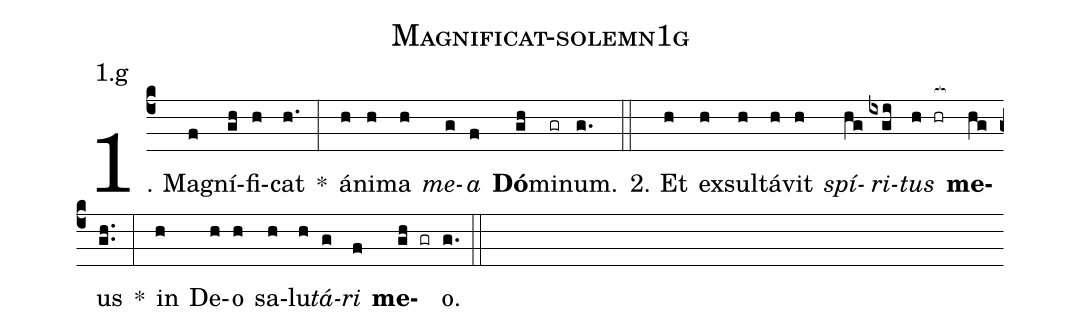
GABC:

name: Magnificat-solemn1g;
annotation: 1.g;
%%
(c4)1. Ma(f)gní(gh)fi(h)cat(h.) *(:) á(h)ni(h)ma(h) <i>me</i>(g)<i>a</i>(f) <b>Dó</b>(gh)mi(gr)num.(g.) (::)
2. Et(h) ex(h)sul(h)tá(h)vit(h) <i>spí</i>(hg)<i>ri</i>(ixgi)<i>tus</i>(h hr[ocb:1{]) <b>me</b>(hg[ocb:0}])us(gh..) *(:) in(h) De(h)o(h) sa(h)lu(h)<i>tá</i>(g)<i>ri</i>(f) <b>me</b>(gh gr)o.(g.) (::)
